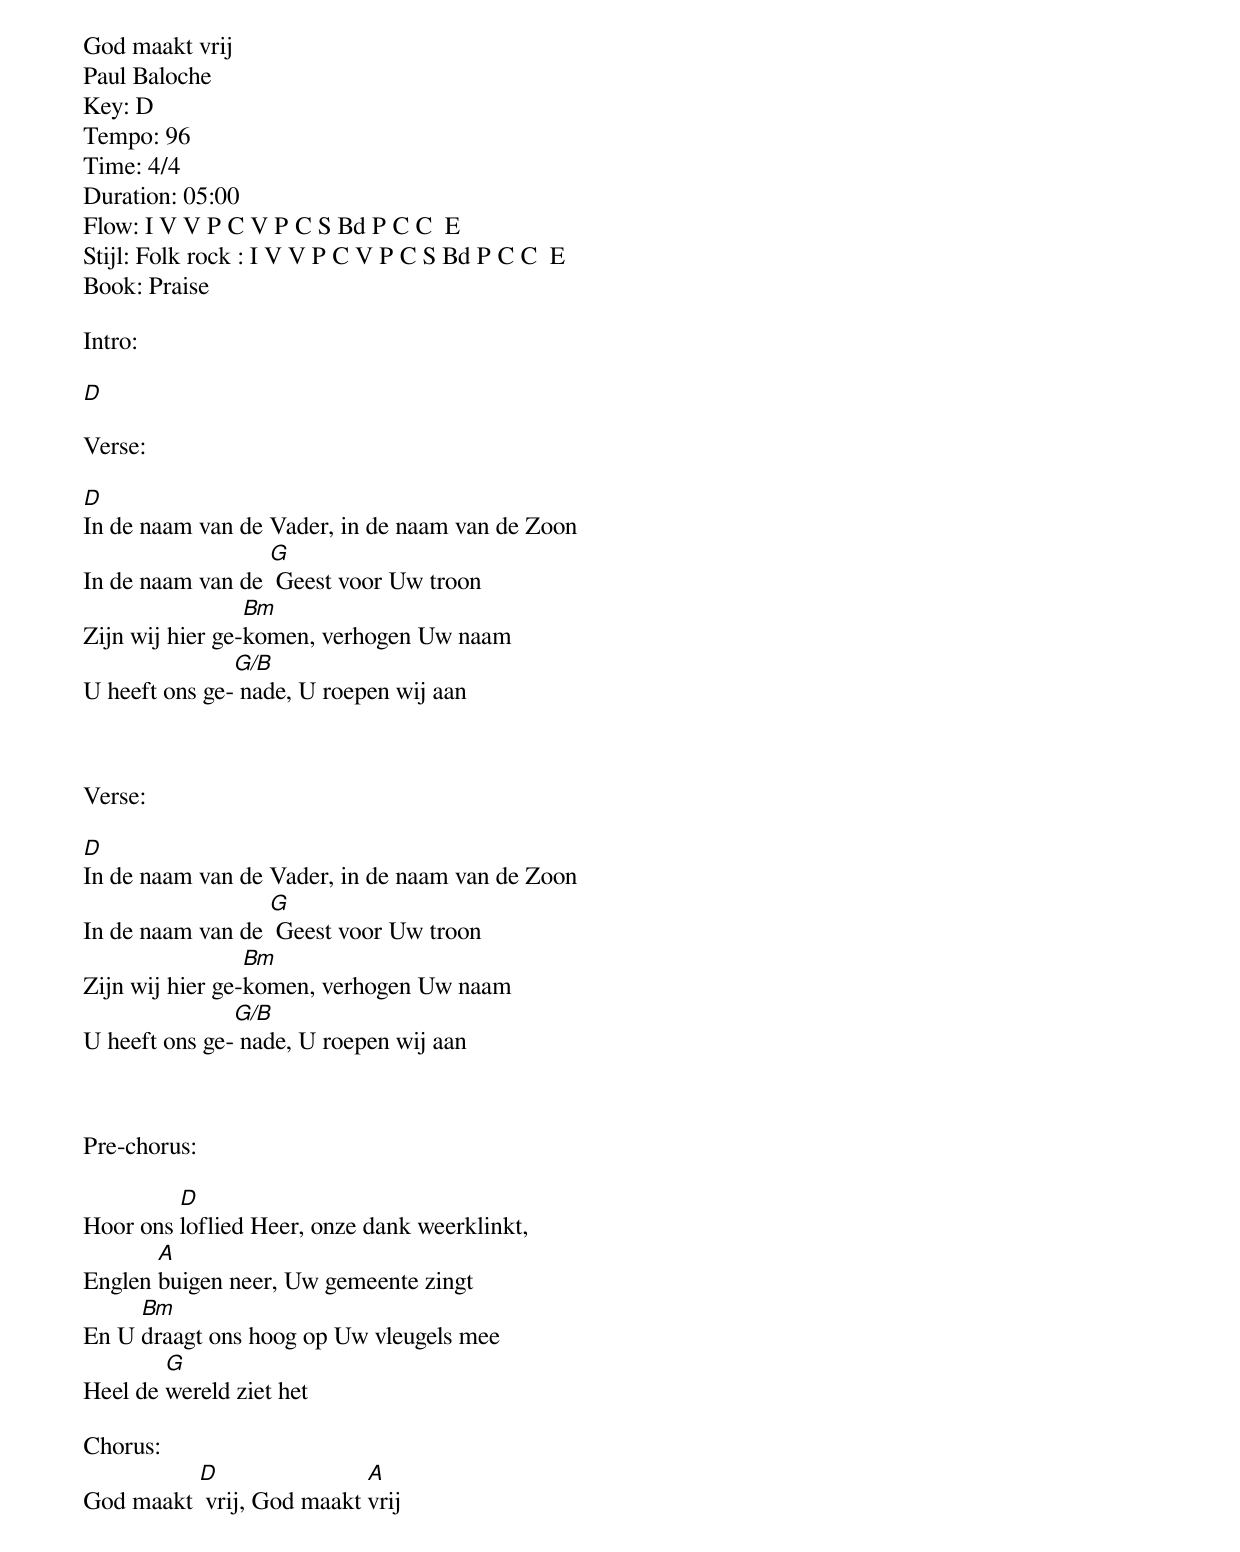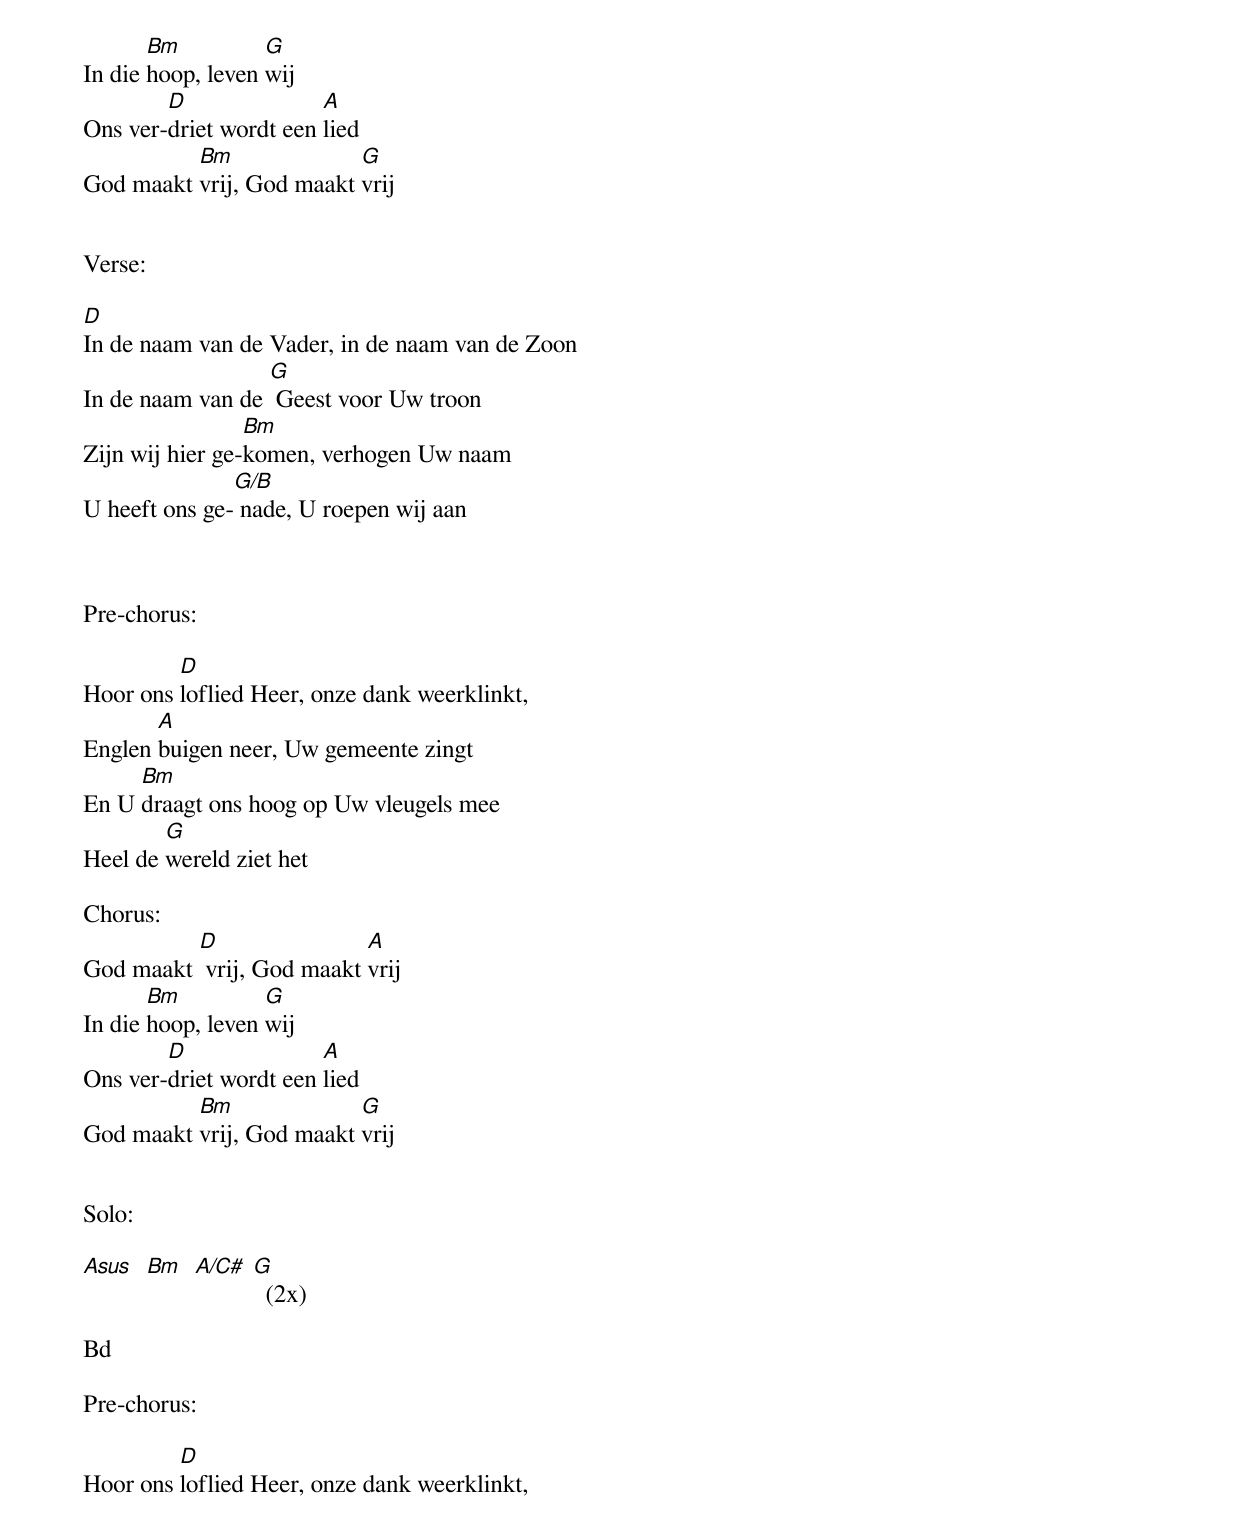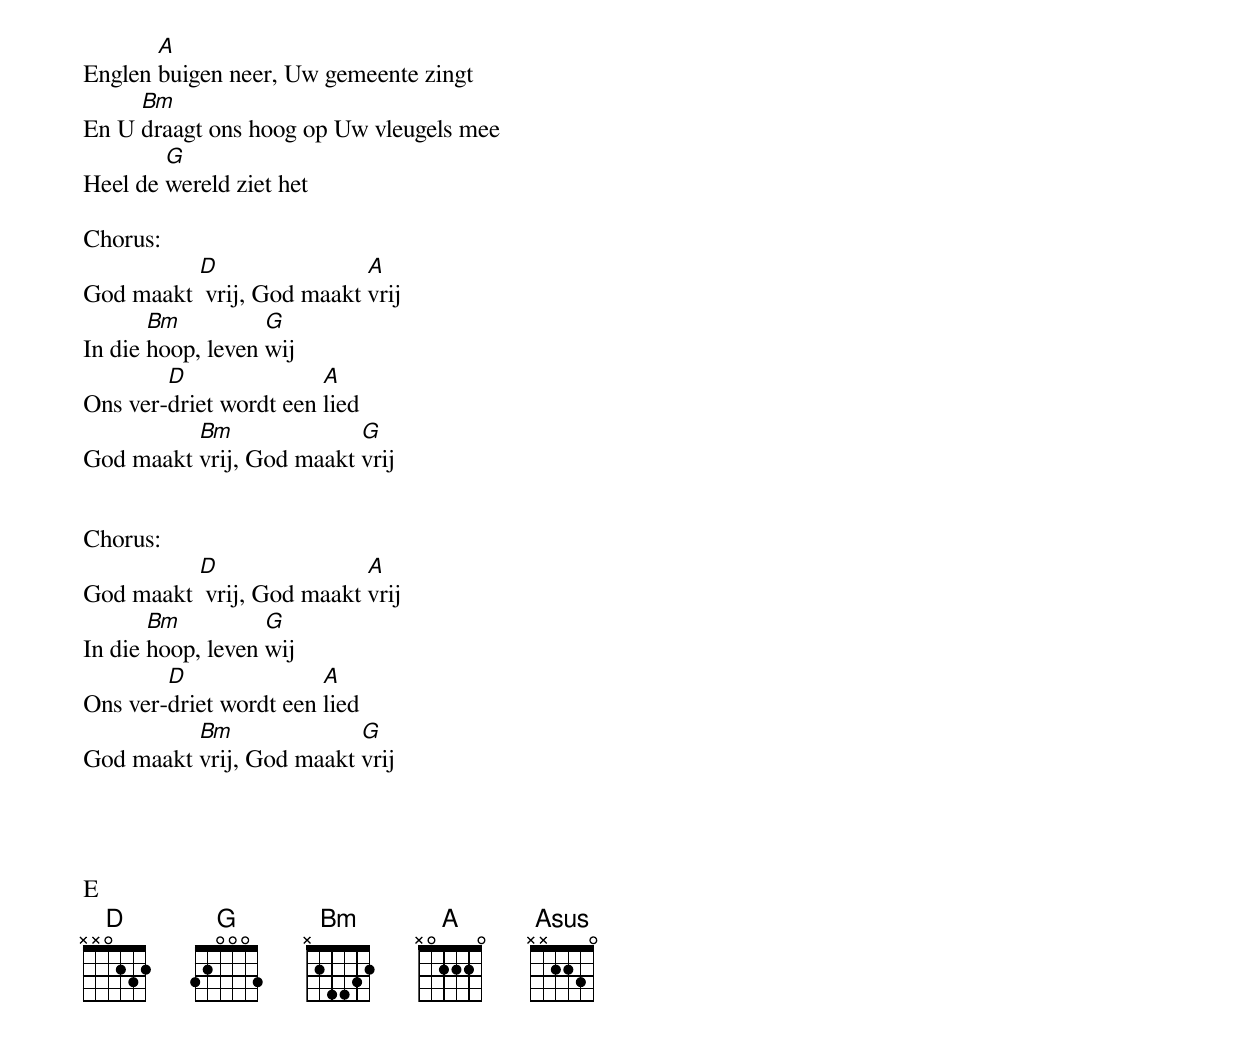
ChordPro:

God maakt vrij
Paul Baloche
Key: D
Tempo: 96
Time: 4/4
Duration: 05:00
Flow: I V V P C V P C S Bd P C C  E
Stijl: Folk rock : I V V P C V P C S Bd P C C  E
Book: Praise

Intro:

[D]

Verse:

[D]In de naam van de Vader, in de naam van de Zoon
In de naam van de [G] Geest voor Uw troon
Zijn wij hier ge-[Bm]komen, verhogen Uw naam
U heeft ons ge-[G/B] nade, U roepen wij aan



Verse:

[D]In de naam van de Vader, in de naam van de Zoon
In de naam van de [G] Geest voor Uw troon
Zijn wij hier ge-[Bm]komen, verhogen Uw naam
U heeft ons ge-[G/B] nade, U roepen wij aan



Pre-chorus:

Hoor ons [D]loflied Heer, onze dank weerklinkt,
Englen [A]buigen neer, Uw gemeente zingt
En U [Bm]draagt ons hoog op Uw vleugels mee
Heel de [G]wereld ziet het

Chorus:
God maakt [D] vrij, God maakt [A]vrij
In die [Bm]hoop, leven [G]wij
Ons ver-[D]driet wordt een [A]lied
God maakt [Bm]vrij, God maakt [G]vrij


Verse:

[D]In de naam van de Vader, in de naam van de Zoon
In de naam van de [G] Geest voor Uw troon
Zijn wij hier ge-[Bm]komen, verhogen Uw naam
U heeft ons ge-[G/B] nade, U roepen wij aan



Pre-chorus:

Hoor ons [D]loflied Heer, onze dank weerklinkt,
Englen [A]buigen neer, Uw gemeente zingt
En U [Bm]draagt ons hoog op Uw vleugels mee
Heel de [G]wereld ziet het

Chorus:
God maakt [D] vrij, God maakt [A]vrij
In die [Bm]hoop, leven [G]wij
Ons ver-[D]driet wordt een [A]lied
God maakt [Bm]vrij, God maakt [G]vrij


Solo:

[Asus]  [Bm]  [A/C#] [G]  (2x)

Bd

Pre-chorus:

Hoor ons [D]loflied Heer, onze dank weerklinkt,
Englen [A]buigen neer, Uw gemeente zingt
En U [Bm]draagt ons hoog op Uw vleugels mee
Heel de [G]wereld ziet het

Chorus:
God maakt [D] vrij, God maakt [A]vrij
In die [Bm]hoop, leven [G]wij
Ons ver-[D]driet wordt een [A]lied
God maakt [Bm]vrij, God maakt [G]vrij


Chorus:
God maakt [D] vrij, God maakt [A]vrij
In die [Bm]hoop, leven [G]wij
Ons ver-[D]driet wordt een [A]lied
God maakt [Bm]vrij, God maakt [G]vrij




E
